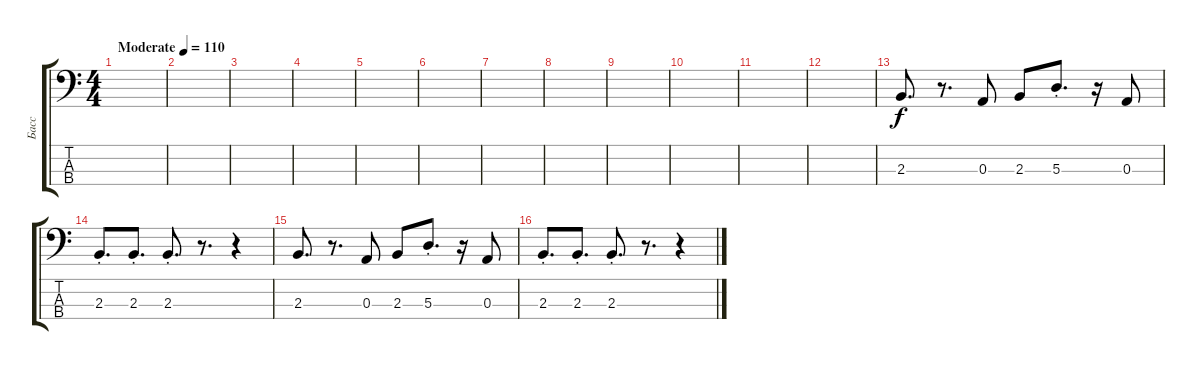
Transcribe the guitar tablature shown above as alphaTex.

\track ("Басс" "Басс") {instrument electricbassfinger}
\staff {score tabs}
\tuning (G2 D2 A1 E1) {hide}
\ts (4 4)
\tempo (110 "Moderate")
\clef f4
\ks c
|
|
|
|
|
|
|
|
|
|
|
|
2.3.8{d} r.8{d} 0.3.8 2.3.8 5.3{st}.8{d} r.16 0.3.8 |
2.3{st}.8{d} 2.3{st}.8{d} 2.3{st}.8{d} r.8{d} r.4 |
2.3.8{d} r.8{d} 0.3.8 2.3.8 5.3{st}.8{d} r.16 0.3.8 |
2.3{st}.8{d} 2.3{st}.8{d} 2.3{st}.8{d} r.8{d} r.4
